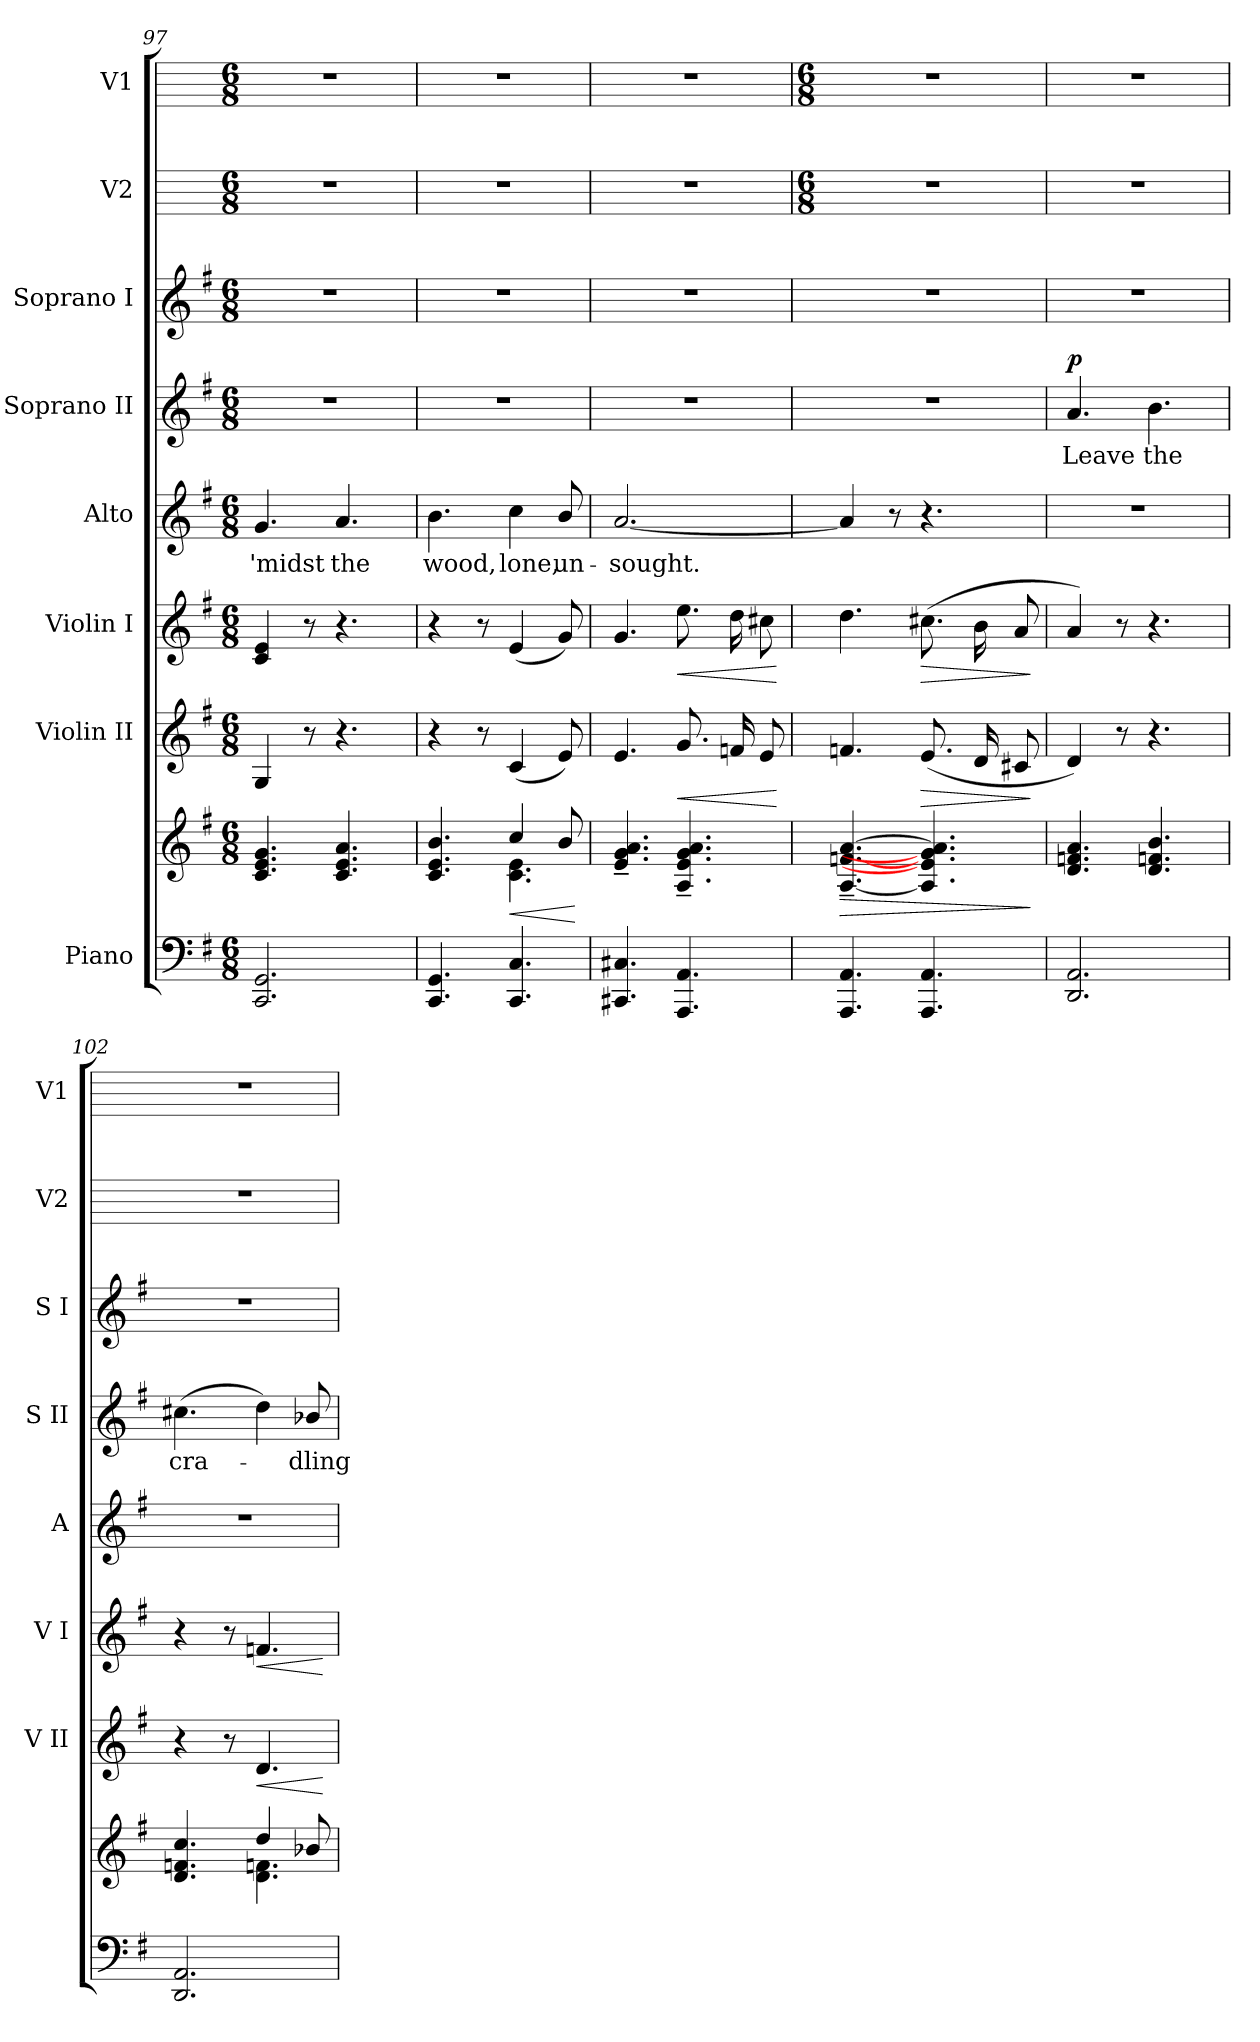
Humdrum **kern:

**kern	**kern	**dynam	**kern	**dynam	**kern	**dynam	**kern	**text	**kern	**text	**dynam	**kern	**kern	**kern
*part8	*part8	*part8	*part7	*part7	*part6	*part6	*part5	*part5	*part4	*part4	*part4	*part3	*part2	*part1
*staff9	*staff8	*staff8/9	*staff7	*staff7	*staff6	*staff6	*staff5	*staff5	*staff4	*staff4	*staff4	*staff3	*staff2	*staff1
*I"Piano	*	*	*I"Violin II	*	*I"Violin I	*	*I"Alto	*	*I"Soprano II	*	*	*I"Soprano I	*I"V2	*I"V1
*	*	*	*I'V II	*	*I'V I	*	*I'A	*	*I'S II	*	*	*I'S I	*I'V2	*I'V1
*clefF4	*clefG2	*	*clefG2	*	*clefG2	*	*clefG2	*	*clefG2	*	*	*clefG2	*	*
*k[f#]	*k[f#]	*	*k[f#]	*	*k[f#]	*	*k[f#]	*	*k[f#]	*	*	*k[f#]	*	*
*G:	*G:	*	*G:	*	*G:	*	*G:	*	*G:	*	*	*G:	*	*
*M6/8	*M6/8	*	*M6/8	*	*M6/8	*	*M6/8	*	*M6/8	*	*	*M6/8	*M6/8	*M6/8
=97	=97	=97	=97	=97	=97	=97	=97	=97	=97	=97	=97	=97	=97	=97
*	*^	*	*	*	*	*	*	*	*	*	*	*	*	*
!	!	!	!	!	!	!	!	!	!LO:LY:b	!LO:N:vis=1	!	!	!LO:N:vis=1	!	!
2.CC 2.GG	4.c 4.e 4.g	2ryy	.	4G	.	4c 4e	.	4.g	'midst	2.r	.	.	2.r	2.r	2.r
.	.	.	.	8r	.	8r	.	.	.	.	.	.	.	.	.
!	!	!	!	!	!	!	!	!	!LO:LY:b	!	!	!	!	!	!
.	4.c 4.e 4.a	.	.	4.r	.	4.r	.	4.a	the	.	.	.	.	.	.
.	.	4ryy	.	.	.	.	.	.	.	.	.	.	.	.	.
=98	=98	=98	=98	=98	=98	=98	=98	=98	=98	=98	=98	=98	=98	=98	=98
!	!	!	!	!	!	!	!	!	!LO:LY:b	!LO:N:vis=1	!	!	!LO:N:vis=1	!	!
4.CC 4.GG	4.c 4.e 4.b	4ryy	.	4r	.	4r	.	4.b	wood,	2.r	.	.	2.r	2.r	2.r
.	.	8ryy	.	8r	.	8r	.	.	.	.	.	.	.	.	.
!	!	!	!LO:HP:b	!	!	!	!	!	!LO:LY:b	!	!	!	!	!	!
4.CC 4.C	4cc/	4.c\ 4.e\	<	(<4c	.	(<4e	.	4cc	lone,	.	.	.	.	.	.
!	!	!	!	!	!	!	!	!	!LO:LY:b	!	!	!	!	!	!
.	8b/	.	.	8e)	.	8g)	.	8b/	un-	.	.	.	.	.	.
*	*v	*v	*	*	*	*	*	*	*	*	*	*	*	*	*
.	.	[	.	.	.	.	.	.	.	.	.	.	.	.
=99	=99	=99	=99	=99	=99	=99	=99	=99	=99	=99	=99	=99	=99	=99
*	*^	*	*	*	*	*	*	*	*	*	*	*	*	*
!	!	!	!	!	!	!	!	!	!LO:LY:b	!LO:N:vis=1	!	!	!LO:N:vis=1	!	!
4.CC#X 4.C#X	4.e~ 4.g~ 4.a~	2ryy	.	4.e	.	4.g	.	[2.a	-sought.	2.r	.	.	2.r	2.r	2.r
!	!	!	!	!	!LO:HP:b	!	!LO:HP:b	!	!	!	!	!	!	!	!
4.AAA 4.AA	4.A~ 4.e~ 4.g~ 4.a~	.	.	8.gL	<	8.eeL	<	.	.	.	.	.	.	.	.
.	.	4ryy	.	.	.	.	.	.	.	.	.	.	.	.	.
.	.	.	.	16fnL	.	16ddL	.	.	.	.	.	.	.	.	.
.	.	.	.	8eJ	.	8cc#XJ	.	.	.	.	.	.	.	.	.
*	*v	*v	*	*	*	*	*	*	*	*	*	*	*	*	*
.	.	.	.	[	.	[	.	.	.	.	.	.	.	.
!!LO:LB:g=z
=100	=100	=100	=100	=100	=100	=100	=100	=100	=100	=100	=100	=100	=100	=100
*	*	*	*	*	*	*	*	*	*	*	*	*	*M6/8	*M6/8
!	!	!LO:HP:b	!	!	!	!	!	!	!LO:N:vis=1	!	!	!LO:N:vis=1	!	!
*	*^	*	*	*	*	*	*	*	*	*	*	*	*	*
4.AAA 4.AA	[4.A~ [4.fn~ [4.a~	2ryy	>	4.fn	.	4.dd	.	4a]	.	2.r	.	.	2.r	2.r	2.r
.	.	.	.	.	.	.	.	8r	.	.	.	.	.	.	.
!	!	!	!	!	!LO:HP:b	!	!LO:HP:b	!	!	!	!	!	!	!	!
4.AAA 4.AA	4.A] 4.e] 4.g] 4.a]	.	.	(<8.eL	>	(>8.cc#XL	>	4.r	.	.	.	.	.	.	.
.	.	4ryy	.	.	.	.	.	.	.	.	.	.	.	.	.
.	.	.	.	16dL	.	16bL	.	.	.	.	.	.	.	.	.
.	.	.	.	8c#XJ	.	8aJ	.	.	.	.	.	.	.	.	.
*	*v	*v	*	*	*	*	*	*	*	*	*	*	*	*	*
.	.	]	.	]	.	]	.	.	.	.	.	.	.	.
=101	=101	=101	=101	=101	=101	=101	=101	=101	=101	=101	=101	=101	=101	=101
*	*^	*	*	*	*	*	*	*	*	*	*	*	*	*
!	!	!	!	!	!	!	!	!LO:N:vis=1	!	!	!LO:LY:b	!LO:DY:b	!LO:N:vis=1	!	!
2.DD 2.AA	4.d 4.fn 4.a	2ryy	.	4d)	.	4a)	.	2.r	.	4.a	Leave	p	2.r	2.r	2.r
.	.	.	.	8r	.	8r	.	.	.	.	.	.	.	.	.
!	!	!	!	!	!	!	!	!	!	!	!LO:LY:b	!	!	!	!
.	4.d 4.fn 4.b	.	.	4.r	.	4.r	.	.	.	4.b	the	.	.	.	.
.	.	4ryy	.	.	.	.	.	.	.	.	.	.	.	.	.
=102	=102	=102	=102	=102	=102	=102	=102	=102	=102	=102	=102	=102	=102	=102	=102
!	!	!	!	!	!	!	!	!LO:N:vis=1	!	!	!LO:LY:b	!	!LO:N:vis=1	!	!
2.DD 2.AA	4.d 4.fn 4.cc	4ryy	.	4r	.	4r	.	2.r	.	(>4.cc#X	cra-	.	2.r	2.r	2.r
.	.	8ryy	.	8r	.	8r	.	.	.	.	.	.	.	.	.
!	!	!	!	!	!LO:HP:b	!	!LO:HP:b	!	!	!	!	!	!	!	!
.	4dd/	4.d\ 4.fn\	.	4.d	<	4.fn	<	.	.	4dd)	.	.	.	.	.
!	!	!	!	!	!	!	!	!	!	!	!LO:LY:b	!	!	!	!
.	8b-X/	.	.	.	.	.	.	.	.	8b-X/	dling	.	.	.	.
*	*v	*v	*	*	*	*	*	*	*	*	*	*	*	*	*
.	.	.	.	[	.	[	.	.	.	.	.	.	.	.
=	=	=	=	=	=	=	=	=	=	=	=	=	=	=
*-	*-	*-	*-	*-	*-	*-	*-	*-	*-	*-	*-	*-	*-	*-
